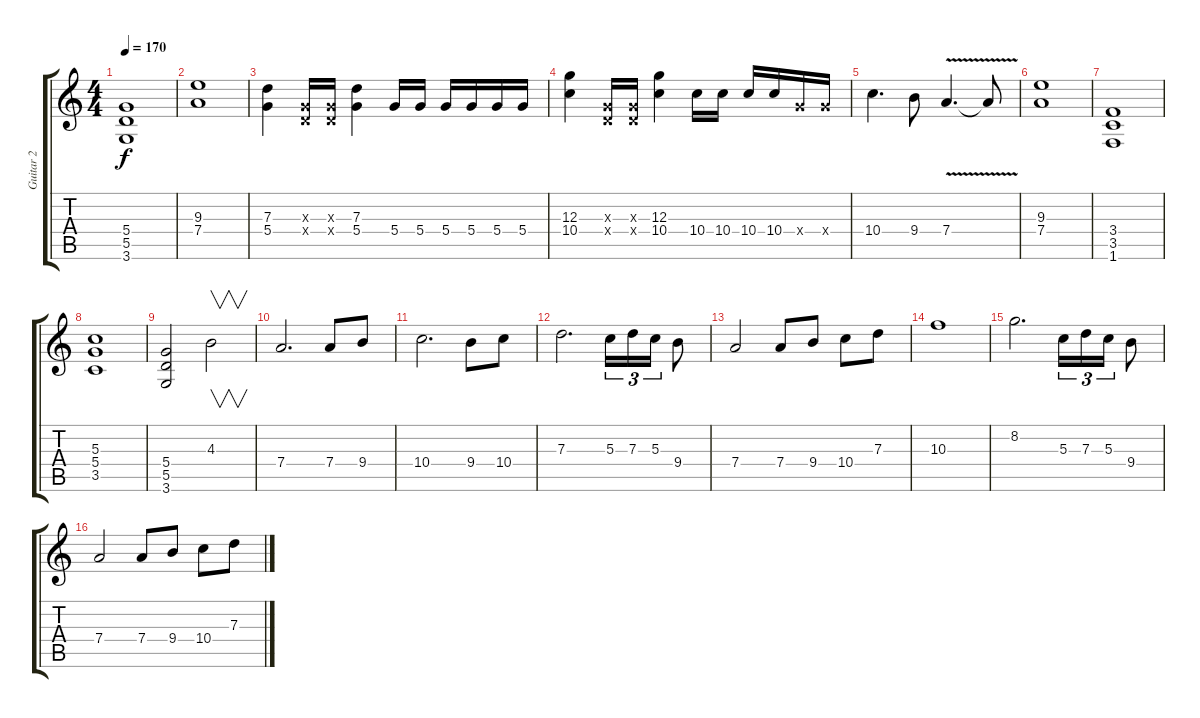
\track ("Guitar 2" "Guitar 2") {instrument distortionguitar}
\staff {score tabs}
\tuning (E4 B3 G3 D3 A2 E2) {hide}
\ts (4 4)
\tempo 170
\clef g2
\ks c
(5.4 5.5 3.6).1{dy f} |
(9.3 7.4).1 |
(7.3 5.4).4 (0.3{x} 0.4{x}).16 (0.3{x} 0.4{x}).16 (7.3 5.4).4 5.4.16 5.4.16 5.4.16 5.4.16 5.4.16 5.4.16 |
(12.3 10.4).4 (0.3{x} 0.4{x}).16 (0.3{x} 0.4{x}).16 (12.3 10.4).4 10.4.16 10.4.16 10.4.16 10.4.16 5.4{x}.16 5.4{x}.16 |
10.4.4{d} 9.4.8 7.4{v}.4{d} 7.4{t}.8 |
(9.3 7.4).1 |
(3.4 3.5 1.6).1 |
(5.3 5.4 3.5).1 |
(5.4 5.5 3.6).2 4.3.2{v instrument guitarharmonics} |
7.4.2{d instrument distortionguitar} 7.4.8 9.4.8 |
10.4.2{d} 9.4.8 10.4.8 |
7.3.2{d} 5.3.16{tu (3 2)} 7.3.16{tu (3 2)} 5.3.16{tu (3 2)} 9.4.8 |
7.4.2{instrument distortionguitar} 7.4.8 9.4.8 10.4.8 7.3.8 |
10.3.1 |
8.2.2{d} 5.3.16{tu (3 2)} 7.3.16{tu (3 2)} 5.3.16{tu (3 2)} 9.4.8 |
7.4.2{instrument distortionguitar} 7.4.8 9.4.8 10.4.8 7.3.8
